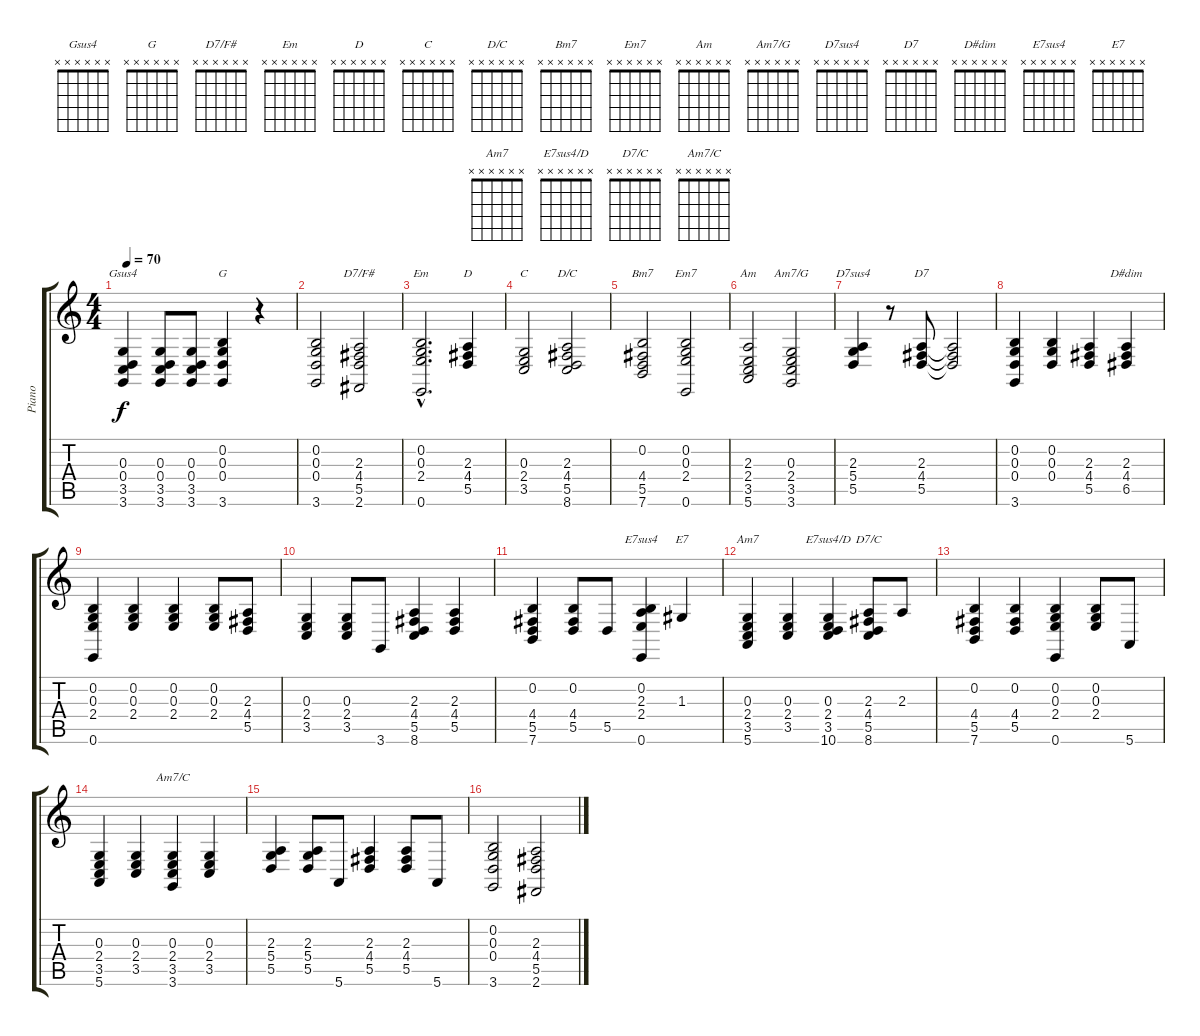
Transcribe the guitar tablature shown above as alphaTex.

\track ("Piano" "Piano") {instrument acousticgrandpiano}
\staff {score tabs}
\tuning (E4 B3 G3 D3 A2 E2) {hide}
\chord ("Gsus4" x x x x x x) {firstfret 0}
\chord ("G" x x x x x x) {firstfret 0}
\chord ("D7/F#" x x x x x x) {firstfret 0}
\chord ("Em" x x x x x x) {firstfret 0}
\chord ("D" x x x x x x) {firstfret 0}
\chord ("C" x x x x x x) {firstfret 0}
\chord ("D/C" x x x x x x) {firstfret 0}
\chord ("Bm7" x x x x x x) {firstfret 0}
\chord ("Em7" x x x x x x) {firstfret 0}
\chord ("Am" x x x x x x) {firstfret 0}
\chord ("Am7/G" x x x x x x) {firstfret 0}
\chord ("D7sus4" x x x x x x) {firstfret 0}
\chord ("D7" x x x x x x) {firstfret 0}
\chord ("D#dim" x x x x x x) {firstfret 0}
\chord ("E7sus4" x x x x x x) {firstfret 0}
\chord ("E7" x x x x x x) {firstfret 0}
\chord ("Am7" x x x x x x) {firstfret 0}
\chord ("E7sus4/D" x x x x x x) {firstfret 0}
\chord ("D7/C" x x x x x x) {firstfret 0}
\chord ("Am7/C" x x x x x x) {firstfret 0}
\ts (4 4)
\tempo 70
\clef g2
\ks c
(0.3 0.4 3.5 3.6).4{ch "Gsus4" dy f} (0.3 0.4 3.5 3.6).8 (0.3 0.4 3.5 3.6).8 (0.2 0.3 0.4 3.6).4{ch "G"} r.4 |
(0.2 0.3 0.4 3.6).2 (2.3 4.4 5.5 2.6).2{ch "D7/F#"} |
(0.2{hac} 0.3{hac} 2.4{hac} 0.6{hac}).2{d ch "Em"} (2.3 4.4 5.5).4{ch "D"} |
(0.3 2.4 3.5).2{ch "C"} (2.3 4.4 5.5 8.6).2{ch "D/C"} |
(0.2 4.4 5.5 7.6).2{ch "Bm7"} (0.2 0.3 2.4 0.6).2{ch "Em7"} |
(2.3 2.4 3.5 5.6).2{ch "Am"} (0.3 2.4 3.5 3.6).2{ch "Am7/G"} |
(2.3 5.4 5.5).4{ch "D7sus4"} r.8 (2.3 4.4 5.5).8{ch "D7"} (2.3{t} 4.4{t} 5.5{t}).2 |
(0.2 0.3 0.4 3.6).4 (0.2 0.3 0.4).4 (2.3 4.4 5.5).4 (2.3 4.4 6.5).4{ch "D#dim"} |
(0.2 0.3 2.4 0.6).4 (0.2 0.3 2.4).4 (0.2 0.3 2.4).4 (0.2 0.3 2.4).8 (2.3 4.4 5.5).8 |
(0.3 2.4 3.5).4 (0.3 2.4 3.5).8 3.6.8 (2.3 4.4 5.5 8.6).4 (2.3 4.4 5.5).4 |
(0.2 4.4 5.5 7.6).4 (0.2 4.4 5.5).8 5.5.8 (0.2 2.3 2.4 0.6).4{ch "E7sus4"} 1.3.4{ch "E7"} |
(0.3 2.4 3.5 5.6).4{ch "Am7"} (0.3 2.4 3.5).4 (0.3 2.4 3.5 10.6).4{ch "E7sus4/D"} (2.3 4.4 5.5 8.6).8{ch "D7/C"} 2.3.8 |
(0.2 4.4 5.5 7.6).4 (0.2 4.4 5.5).4 (0.2 0.3 2.4 0.6).4 (0.2 0.3 2.4).8 5.6.8 |
(0.3 2.4 3.5 5.6).4 (0.3 2.4 3.5).4 (0.3 2.4 3.5 3.6).4{ch "Am7/C"} (0.3 2.4 3.5).4 |
(2.3 5.4 5.5).4 (2.3 5.4 5.5).8 5.6.8 (2.3 4.4 5.5).4 (2.3 4.4 5.5).8 5.6.8 |
(0.2 0.3 0.4 3.6).2 (2.3 4.4 5.5 2.6).2
